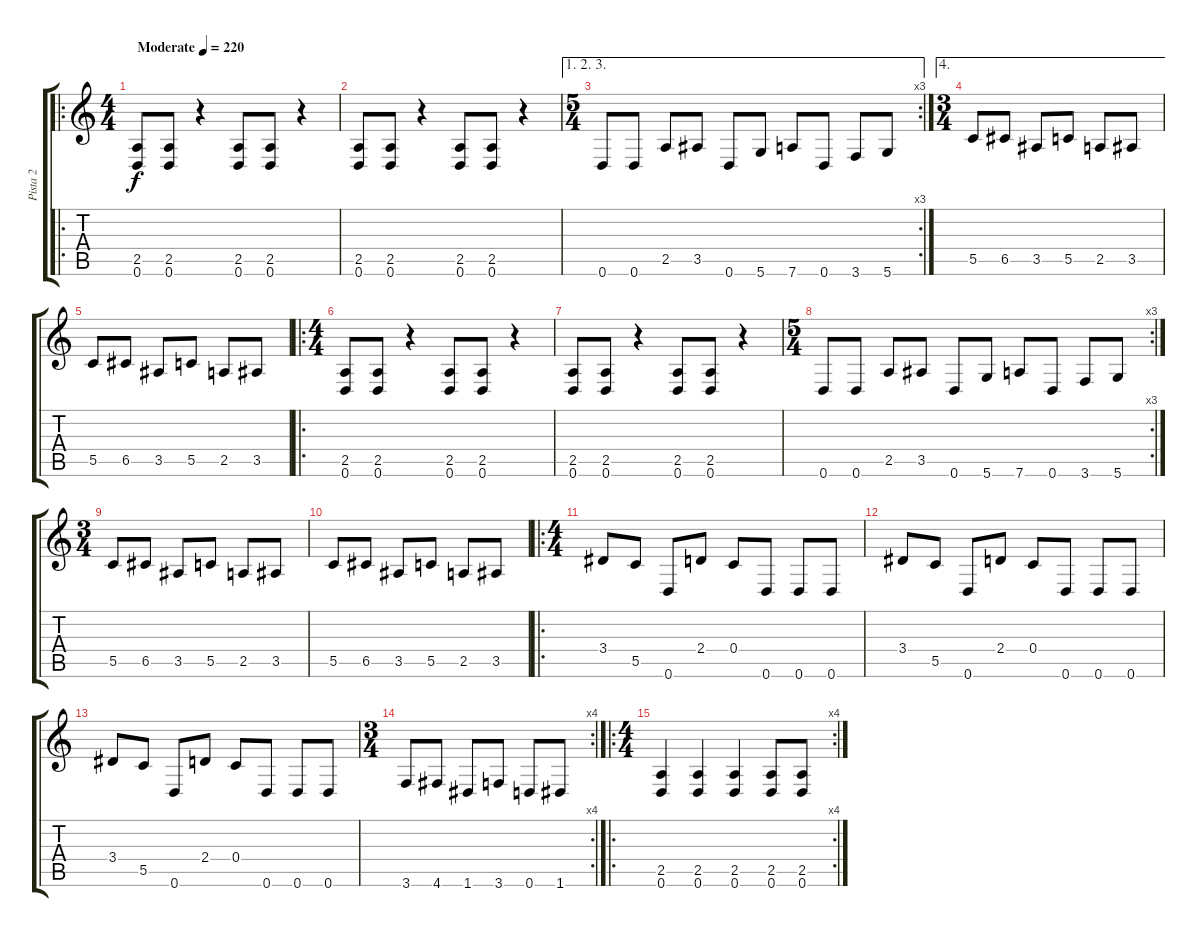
\track ("Pista 2" "Pista 2") {instrument distortionguitar}
\staff {score tabs}
\tuning (D4 A3 F3 C3 G2 D2) {hide}
\ro
\ts (4 4)
\tempo (220 "Moderate")
\clef g2
\ks c
(2.5 0.6).8{dy f instrument distortionguitar} (2.5 0.6).8 r.4 (2.5 0.6).8 (2.5 0.6).8 r.4 |
(2.5 0.6).8 (2.5 0.6).8 r.4 (2.5 0.6).8 (2.5 0.6).8 r.4 |
\ae (1 2 3)
\rc 3
\ts (5 4)
0.6.8 0.6.8 2.5.8 3.5.8 0.6.8 5.6.8 7.6.8 0.6.8 3.6.8 5.6.8 |
\ae 4
\ts (3 4)
5.5.8 6.5.8 3.5.8 5.5.8 2.5.8 3.5.8 |
5.5.8 6.5.8 3.5.8 5.5.8 2.5.8 3.5.8 |
\ro
\ts (4 4)
(2.5 0.6).8 (2.5 0.6).8 r.4 (2.5 0.6).8 (2.5 0.6).8 r.4 |
(2.5 0.6).8 (2.5 0.6).8 r.4 (2.5 0.6).8 (2.5 0.6).8 r.4 |
\rc 3
\ts (5 4)
0.6.8 0.6.8 2.5.8 3.5.8 0.6.8 5.6.8 7.6.8 0.6.8 3.6.8 5.6.8 |
\ts (3 4)
5.5.8 6.5.8 3.5.8 5.5.8 2.5.8 3.5.8 |
5.5.8 6.5.8 3.5.8 5.5.8 2.5.8 3.5.8 |
\ro
\ts (4 4)
3.4.8 5.5.8 0.6.8 2.4.8 0.4.8 0.6.8 0.6.8 0.6.8 |
3.4.8 5.5.8 0.6.8 2.4.8 0.4.8 0.6.8 0.6.8 0.6.8 |
3.4.8 5.5.8 0.6.8 2.4.8 0.4.8 0.6.8 0.6.8 0.6.8 |
\rc 4
\ts (3 4)
3.6.8 4.6.8 1.6.8 3.6.8 0.6.8 1.6.8 |
\ro
\rc 4
\ts (4 4)
(2.5 0.6).4 (2.5 0.6).4 (2.5 0.6).4 (2.5 0.6).8 (2.5 0.6).8
